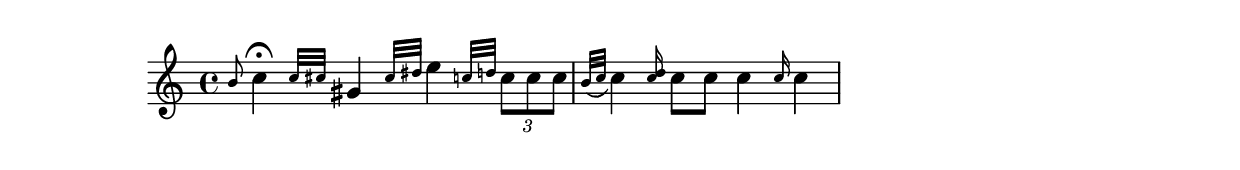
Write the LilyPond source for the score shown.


\version "2.3.22"

\header{

    texidoc=" You can have beams, notes, chords, stems etc. within a
@code{\grace} section.  If there are tuplets, the grace notes will not
be under the brace.  

Main note scripts do not end up on the grace note. 

"
}

\score { \context Voice = VA \relative c'' {
	\grace b8 c4\fermata
	\grace {  c32[ cis32] } gis4
	\grace {  cis32[ dis32] } e4
	\grace {  c32[ d] }\times 2/3 {  c8[ c c] }
	 \grace {  b32[ ( c32] }   c4)
	\grace  <c d>16  c8[ c8]
%	\grace  c16  c8[ c8]
        %% broken?
	%%\grace  { \set Grace.graceAlignPosition = \right c16} c4
	c4 \grace  { c16 } c4
}
\layout {raggedright = ##t}
\midi{ }
}

